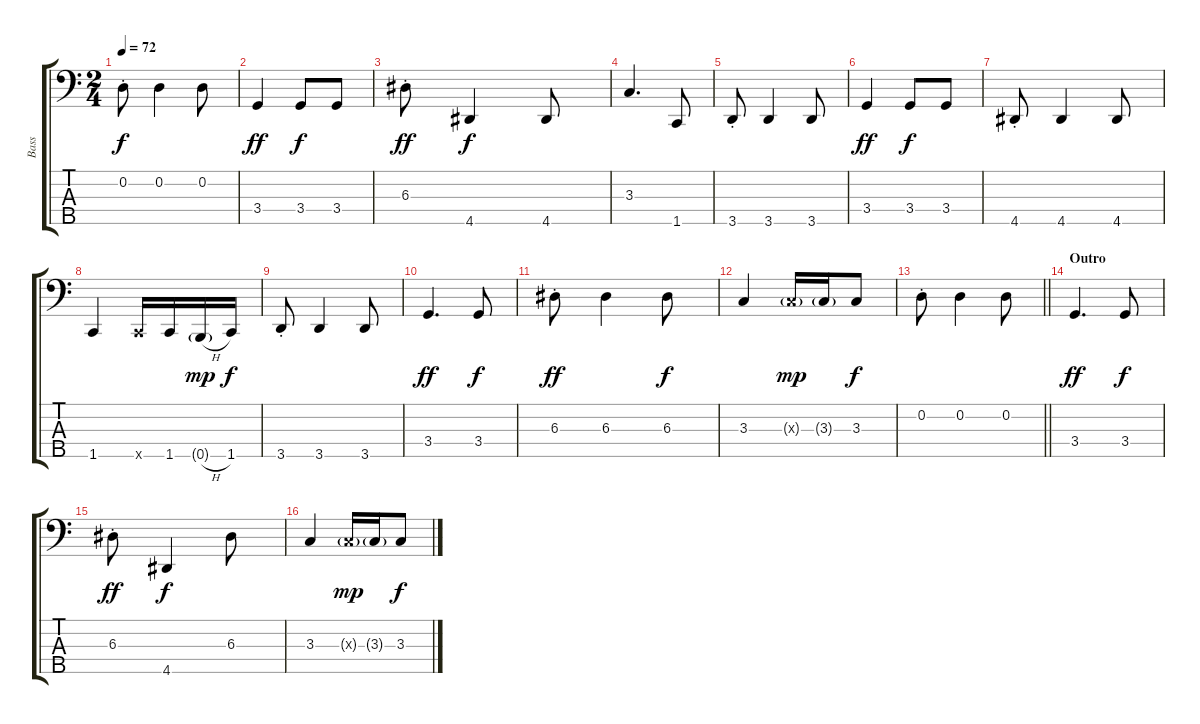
\track ("Bass" "Bass") {instrument electricbassfinger}
\staff {score tabs}
\tuning (G2 D2 A1 E1 B0) {hide}
\ts (2 4)
\tempo 72
\clef f4
\ks c
0.2{st}.8{dy f} 0.2.4 0.2.8 |
3.4.4{dy ff} 3.4.8{dy f} 3.4.8 |
6.3{st}.8{dy ff} 4.5.4{dy f} 4.5.8 |
3.3.4{d} 1.5.8 |
3.5{st}.8 3.5.4 3.5.8 |
3.4.4{dy ff} 3.4.8{dy f} 3.4.8 |
4.5{st}.8 4.5.4 4.5.8 |
1.5.4 1.5{x}.16 1.5.16 0.5{h g}.16{dy mp} 1.5.16{dy f} |
3.5{st}.8 3.5.4 3.5.8 |
3.4.4{d dy ff} 3.4.8{dy f} |
6.3{st}.8{dy ff} 6.3.4 6.3.8{dy f} |
3.3.4 3.3{g x}.16{dy mp} 3.3{g}.16 3.3.8{dy f} |
\barLineRight lightlight
0.2{st}.8 0.2.4 0.2.8 |
\section ("" "Outro")
3.4.4{d dy ff} 3.4.8{dy f} |
6.3{st}.8{dy ff} 4.5.4{dy f} 6.3.8 |
3.3.4 3.3{g x}.16{dy mp} 3.3{g}.16 3.3.8{dy f}
